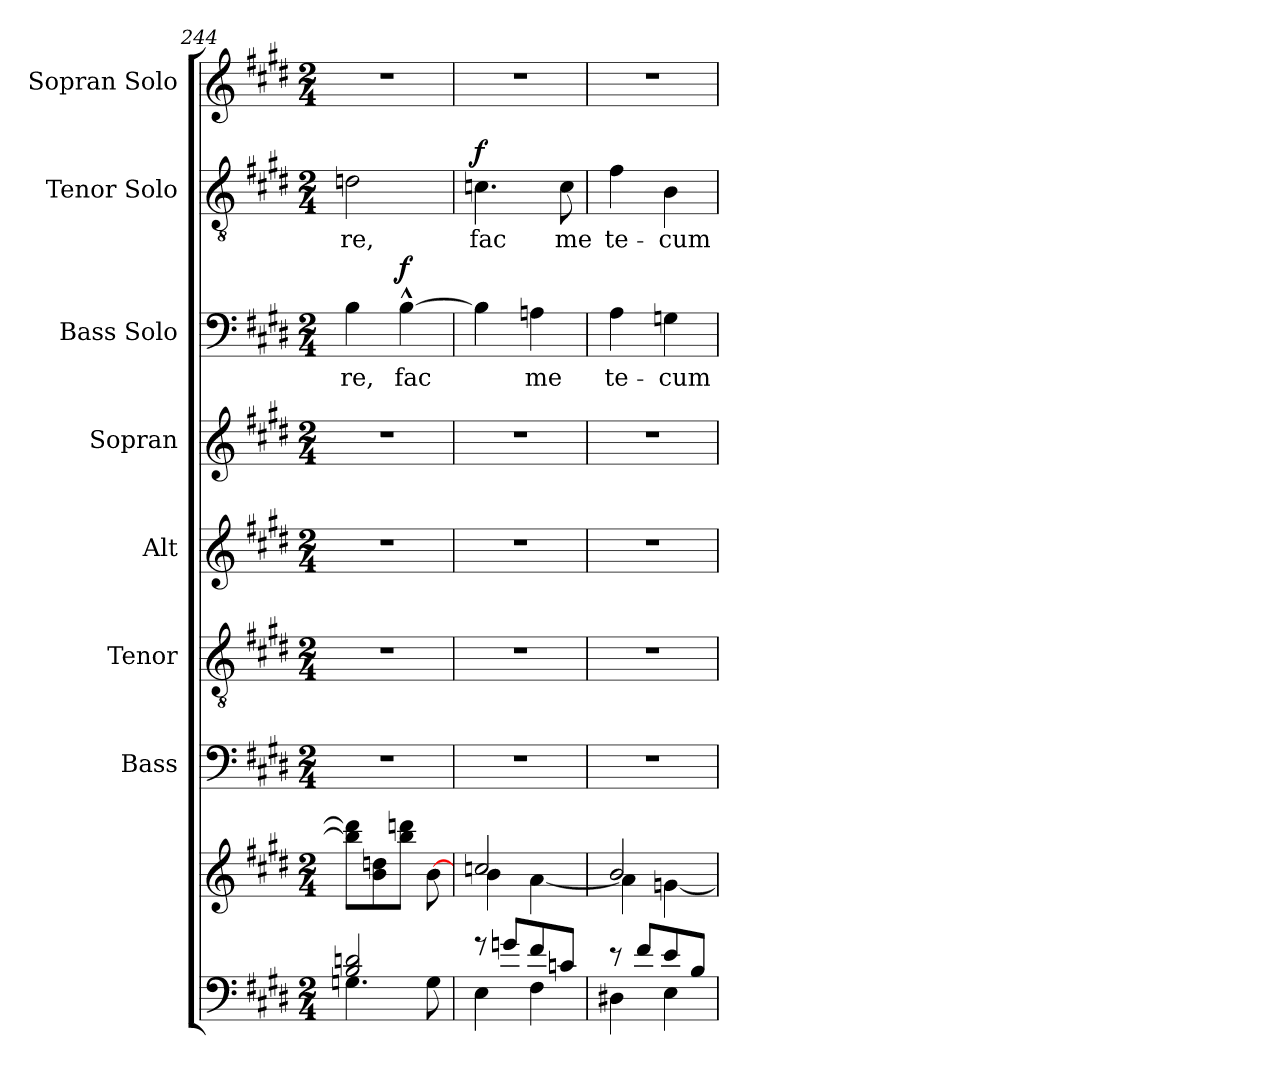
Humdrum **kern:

**kern	**kern	**kern	**kern	**kern	**kern	**kern	**text	**dynam	**kern	**text	**dynam	**kern
*part8	*part8	*part7	*part6	*part5	*part4	*part3	*part3	*part3	*part2	*part2	*part2	*part1
*staff9	*staff8	*staff7	*staff6	*staff5	*staff4	*staff3	*staff3	*staff3	*staff2	*staff2	*staff2	*staff1
*	*	*I"Bass	*I"Tenor	*I"Alt	*I"Sopran	*I"Bass Solo	*	*	*I"Tenor Solo	*	*	*I"Sopran Solo
*	*	*I'B.	*I'T.	*I'A.	*I'S.	*I'B. Solo	*	*	*I'T. Solo	*	*	*I'S. Solo
*clefF4	*clefG2	*clefF4	*clefGv2	*clefG2	*clefG2	*clefF4	*	*	*clefGv2	*	*	*clefG2
*k[f#c#g#d#]	*k[f#c#g#d#]	*k[f#c#g#d#]	*k[f#c#g#d#]	*k[f#c#g#d#]	*k[f#c#g#d#]	*k[f#c#g#d#]	*	*	*k[f#c#g#d#]	*	*	*k[f#c#g#d#]
*E:	*E:	*E:	*E:	*E:	*E:	*E:	*	*	*E:	*	*	*E:
*M2/4	*M2/4	*M2/4	*M2/4	*M2/4	*M2/4	*M2/4	*	*	*M2/4	*	*	*M2/4
=244	=244	=244	=244	=244	=244	=244	=244	=244	=244	=244	=244	=244
*^	*	*	*	*	*	*	*	*	*	*	*	*
!	!	!	!	!	!	!	!	!LO:LY:b	!	!	!LO:LY:b	!	!
2B/ 2dn/	4.Gn\	8bb\] 8ddd\]L	2r	2r	2r	2r	4B\	-re,	.	2dn\	-re,	.	2r
.	.	8b\ 8ddn\	.	.	.	.	.	.	.	.	.	.	.
!	!	!	!	!	!	!	!	!LO:LY:b	!LO:DY:a	!	!	!	!
.	.	8bb\ 8dddn\J	.	.	.	.	[4B^^>\	fac	f	.	.	.	.
.	8G\	[<8b\	.	.	.	.	.	.	.	.	.	.	.
=245	=245	=245	=245	=245	=245	=245	=245	=245	=245	=245	=245	=245	=245
*	*	*^	*	*	*	*	*	*	*	*	*	*	*
!	!	!	!	!	!	!	!	!	!	!	!	!LO:LY:b	!LO:DY:a	!
8rf	4E\	2ccn/	4b\	2r	2r	2r	2r	4B\]	.	.	4.cn\	fac	f	2r
8gn/L	.	.	.	.	.	.	.	.	.	.	.	.	.	.
!	!	!	!	!	!	!	!	!	!LO:LY:b	!	!	!	!	!
8f#/	4F#\	.	[<4a\	.	.	.	.	4An\	me	.	.	.	.	.
!	!	!	!	!	!	!	!	!	!	!	!	!LO:LY:b	!	!
8cn/J	.	.	.	.	.	.	.	.	.	.	8c\	me	.	.
=246	=246	=246	=246	=246	=246	=246	=246	=246	=246	=246	=246	=246	=246	=246
!	!	!	!	!	!	!	!	!	!LO:LY:b	!	!	!LO:LY:b	!	!
8re	4D#X\	2b/	4a\]	2r	2r	2r	2r	4A\	te-	.	4f#\	te-	.	2r
8f#/L	.	.	.	.	.	.	.	.	.	.	.	.	.	.
!	!	!	!	!	!	!	!	!	!LO:LY:b	!	!	!LO:LY:b	!	!
8e/	4E\	.	[<4gn\	.	.	.	.	4Gn\	-cum	.	4B\	-cum	.	.
8B/J	.	.	.	.	.	.	.	.	.	.	.	.	.	.
*v	*v	*	*	*	*	*	*	*	*	*	*	*	*	*
*	*v	*v	*	*	*	*	*	*	*	*	*	*	*
=	=	=	=	=	=	=	=	=	=	=	=	=
*-	*-	*-	*-	*-	*-	*-	*-	*-	*-	*-	*-	*-
